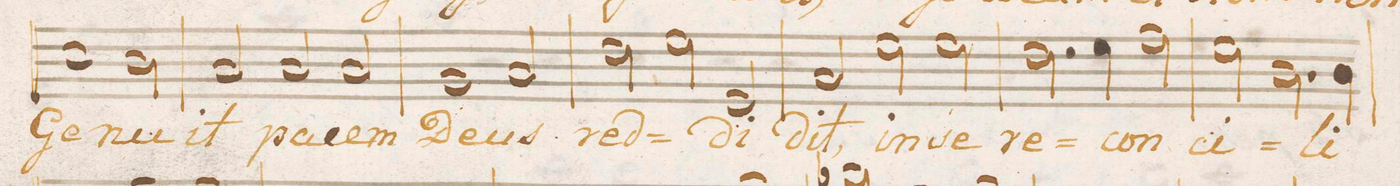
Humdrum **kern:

**kern	**text
*I"Basso.	*
*clefF4	*
*k[]	*
*M3/2	*
1E	Ge-
2D\	-nu-
=24	=24
2C/	-it
2C/	pa-
2C/	-cem
=25	=25
1BB	De-
2C/	-us
=26	=26
2F\	red-
2G\	.
2GG/	-di-
=27	=27
2C/	-dit,
2G\	in
2G\	se
=28	=28
2.F\	re-
4G\	.
2A\	-con-
=29	=29
2G\	-ci-
2.D\	.
4D\	-li-
=30	=30
*-	*-
